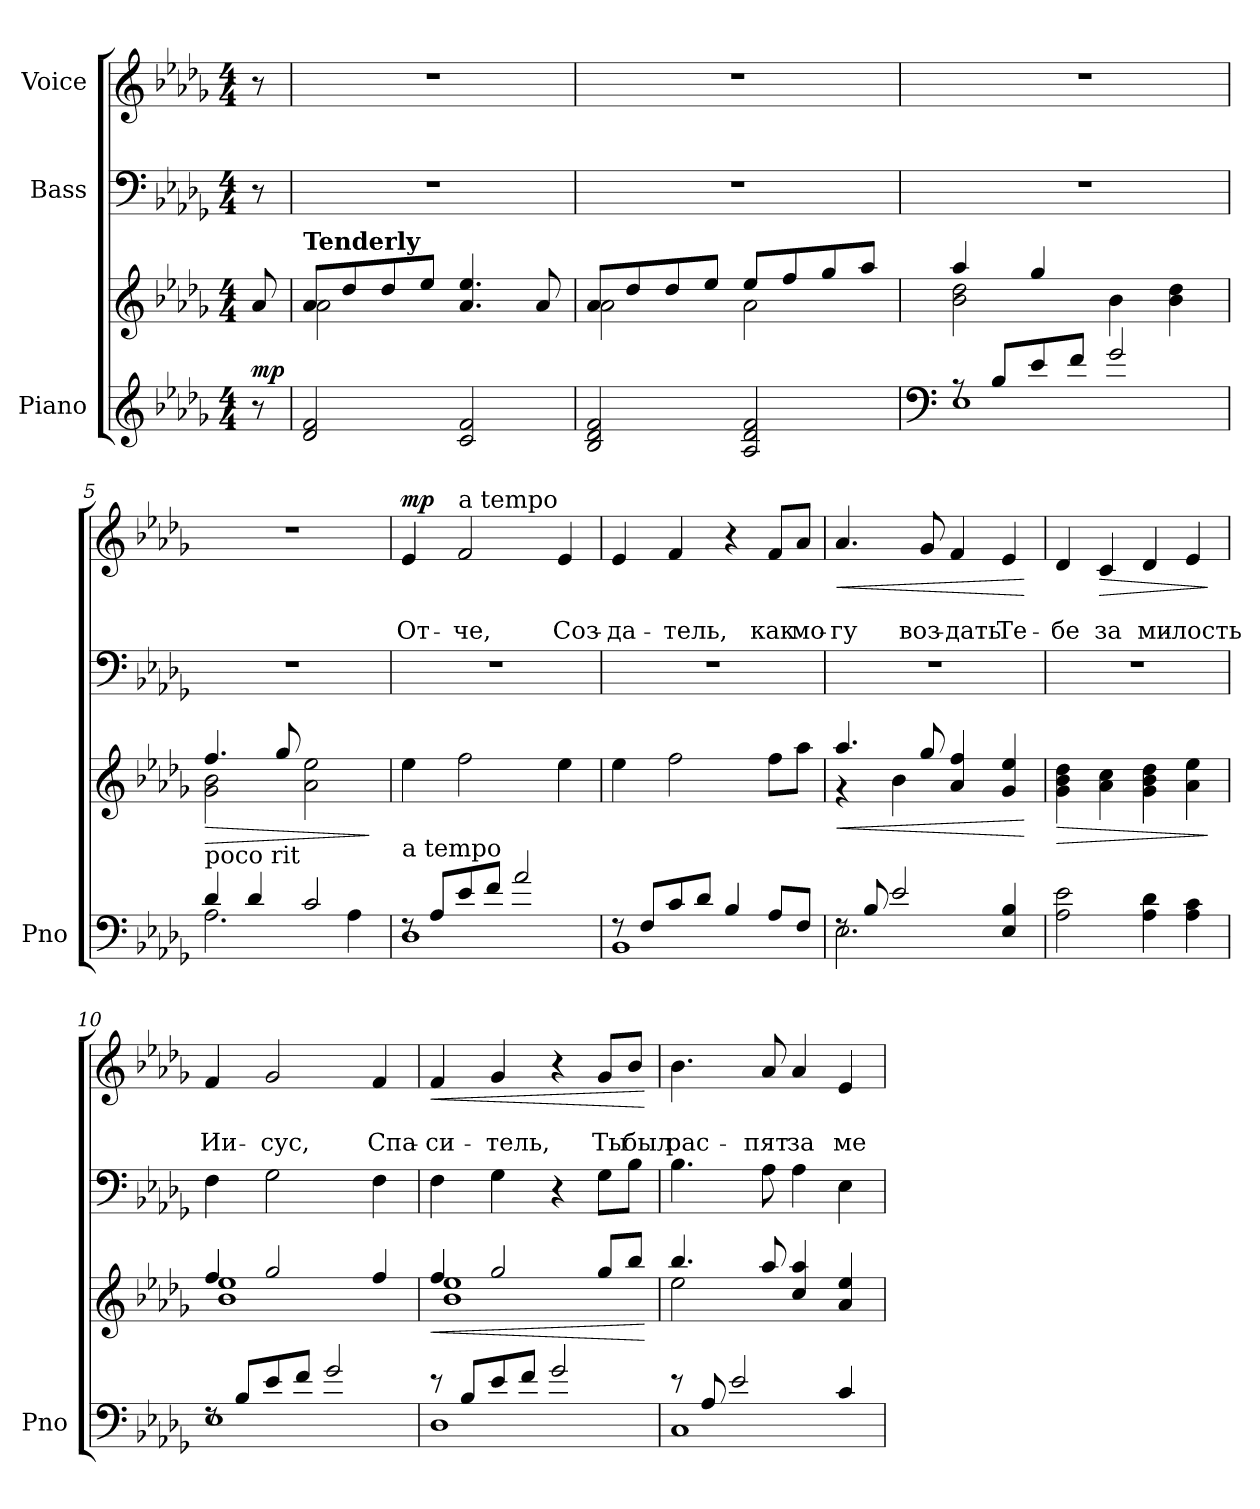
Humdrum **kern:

**kern	**kern	**dynam	**kern	**kern	**text	**text	**dynam
*part3	*part3	*part3	*part2	*part1	*part1	*part1	*part1
*staff4	*staff3	*staff3/4	*staff2	*staff1	*staff1	*staff1	*staff1
*I"Piano	*	*	*I"Bass	*I"Voice	*	*	*
*I'Pno	*	*	*	*	*	*	*
*clefG2	*clefG2	*	*clefF4	*clefG2	*	*	*
*k[b-e-a-d-g-]	*k[b-e-a-d-g-]	*	*k[b-e-a-d-g-]	*k[b-e-a-d-g-]	*	*	*
*M4/4	*M4/4	*	*M4/4	*M4/4	*	*	*
=1	=1	=1	=1	=1	=1	=1	=1
!	!	!LO:DY:a=2	!	!	!	!	!
8r	8a-/	mp	8r	8r	.	.	.
=2	=2	=2	=2	=2	=2	=2	=2
*	*^	*	*	*	*	*	*
!	!LO:TX:a:B:t=Tenderly	!	!	!	!	!	!	!
2d-/ 2f/	8a-/L	2a-\	.	1r	1r	.	.	.
.	8dd-/	.	.	.	.	.	.	.
.	8dd-/	.	.	.	.	.	.	.
.	8ee-/J	.	.	.	.	.	.	.
2c/ 2f/	4.a-/ 4.ee-/	2ryy	.	.	.	.	.	.
.	8a-/	.	.	.	.	.	.	.
=3	=3	=3	=3	=3	=3	=3	=3	=3
2B-/ 2d-/ 2f/	8a-/L	2a-\	.	1r	1r	.	.	.
.	8dd-/	.	.	.	.	.	.	.
.	8dd-/	.	.	.	.	.	.	.
.	8ee-/J	.	.	.	.	.	.	.
2A-/ 2d-/ 2f/	8ee-/L	2a-\	.	.	.	.	.	.
.	8ff/	.	.	.	.	.	.	.
.	8gg-/	.	.	.	.	.	.	.
.	8aa-/J	.	.	.	.	.	.	.
=4	=4	=4	=4	=4	=4	=4	=4	=4
*clefF4	*	*	*	*	*	*	*	*
*^	*	*	*	*	*	*	*	*
8rA	1E-	4aa-/	2b-\ 2dd-\	.	1r	1r	.	.	.
8B-/L	.	.	.	.	.	.	.	.	.
8e-/	.	4gg-/	.	.	.	.	.	.	.
8f/J	.	.	.	.	.	.	.	.	.
2g-/	.	2ryy	4b-\	.	.	.	.	.	.
.	.	.	4b-\ 4dd-\	.	.	.	.	.	.
=5	=5	=5	=5	=5	=5	=5	=5	=5	=5
!LO:TX:a:t=poco rit	!	!	!	!	!	!	!	!	!
!	!	!	!	!LO:HP:b	!	!	!	!	!
4d-/	2.A-\	4.ff/	2g-\ 2b-\	>	1r	1r	.	.	.
4d-/	.	.	.	.	.	.	.	.	.
.	.	8gg-/	.	.	.	.	.	.	.
2c/	.	2ryy	2a-\ 2ee-\	.	.	.	.	.	.
.	4A-\	.	.	.	.	.	.	.	.
*v	*v	*	*	*	*	*	*	*	*
*	*v	*v	*	*	*	*	*	*
.	.	]	.	.	.	.	.
!!LO:LB:g=z
=6	=6	=6	=6	=6	=6	=6	=6
*^	*	*	*	*	*	*	*
!LO:TX:a:t=a tempo	!	!	!	!	!	!	!	!
!	!	!	!	!	!	!	!	!LO:DY:a
8rF	1D-	4ee-\	.	1r	4e-/	.	От-	mp
8A-/L	.	.	.	.	.	.	.	.
!	!	!	!	!	!LO:TX:a:t=a tempo	!	!	!
8e-/	.	2ff\	.	.	2f/	.	-че,	.
8f/J	.	.	.	.	.	.	.	.
2a-/	.	.	.	.	.	.	.	.
.	.	4ee-\	.	.	4e-/	.	Соз-	.
=7	=7	=7	=7	=7	=7	=7	=7	=7
8rF	1BB-	4ee-\	.	1r	4e-/	.	-да-	.
8F/L	.	.	.	.	.	.	.	.
8c/	.	2ff\	.	.	4f/	.	-тель,	.
8d-/J	.	.	.	.	.	.	.	.
4B-/	.	.	.	.	4r	.	.	.
8A-/L	.	8ff\L	.	.	8f/L	.	как	.
8F/J	.	8aa-\J	.	.	8a-/J	.	мо-	.
=8	=8	=8	=8	=8	=8	=8	=8	=8
!	!	!	!LO:HP:b	!	!	!	!	!LO:HP:b
*	*	*^	*	*	*	*	*	*
8rF	2.E-\	4.aa-/	4r	<	1r	4.a-/	.	-гу	<
8B-/	.	.	.	.	.	.	.	.	.
2e-/	.	.	4b-\	.	.	.	.	.	.
.	.	8gg-/	.	.	.	8g-/	.	воз-	.
.	.	4a-/ 4ff/	2ryy	.	.	4f/	.	-дать	.
4E-/ 4B-/	4ryy	4g-/ 4ee-/	.	.	.	4e-/	.	Те-	.
*v	*v	*	*	*	*	*	*	*	*
*	*v	*v	*	*	*	*	*	*
.	.	[	.	.	.	.	[
=9	=9	=9	=9	=9	=9	=9	=9
!	!	!LO:HP:b	!	!	!	!	!
2A-\ 2e-\	4g-\ 4b-\ 4dd-\	>	1r	4d-/	.	-бе	.
!	!	!	!	!	!	!	!LO:HP:b
.	4a-\ 4cc\	.	.	4c/	.	за	>
4A-\ 4d-\	4g-\ 4b-\ 4dd-\	.	.	4d-/	.	ми-	.
4A-\ 4c\	4a-\ 4ee-\	.	.	4e-/	.	-лость	.
.	.	]	.	.	.	.	]
!!LO:LB:g=z
=10	=10	=10	=10	=10	=10	=10	=10
*^	*^	*	*	*	*	*	*
8rF	1E-	4ff/	1b- 1ee-	.	4F\	4f/	.	Ии-	.
8B-/L	.	.	.	.	.	.	.	.	.
8e-/	.	2gg-/	.	.	2G-\	2g-/	.	-сус,	.
8f/J	.	.	.	.	.	.	.	.	.
2g-/	.	.	.	.	.	.	.	.	.
.	.	4ff/	.	.	4F\	4f/	.	Спа-	.
=11	=11	=11	=11	=11	=11	=11	=11	=11	=11
!	!	!	!	!LO:HP:b	!	!	!	!	!LO:HP:b
8r	1D-	4ff/	1b- 1ee-	<	4F\	4f/	.	-си-	<
8B-/L	.	.	.	.	.	.	.	.	.
8e-/	.	2gg-/	.	.	4G-\	4g-/	.	-тель,	.
8f/J	.	.	.	.	.	.	.	.	.
2g-/	.	.	.	.	4r	4r	.	.	.
.	.	8gg-/L	.	.	8G-\L	8g-/L	.	Ты	.
.	.	8bb-/J	.	.	8B-\J	8b-/J	.	был	.
*v	*v	*	*	*	*	*	*	*	*
*	*v	*v	*	*	*	*	*	*
.	.	[	.	.	.	.	[
=12	=12	=12	=12	=12	=12	=12	=12
*^	*^	*	*	*	*	*	*
8r	1C	4.bb-/	2ee-\	.	4.B-\	4.b-\	.	рас-	.
8A-/	.	.	.	.	.	.	.	.	.
2e-/	.	.	.	.	.	.	.	.	.
.	.	8aa-/	.	.	8A-\	8a-/	.	-пят	.
.	.	4cc/ 4aa-/	2ryy	.	4A-\	4a-/	.	за	.
4c/	.	4a-/ 4ee-/	.	.	4E-\	4e-/	.	ме-	.
*v	*v	*	*	*	*	*	*	*	*
*	*v	*v	*	*	*	*	*	*
=	=	=	=	=	=	=	=
*-	*-	*-	*-	*-	*-	*-	*-
